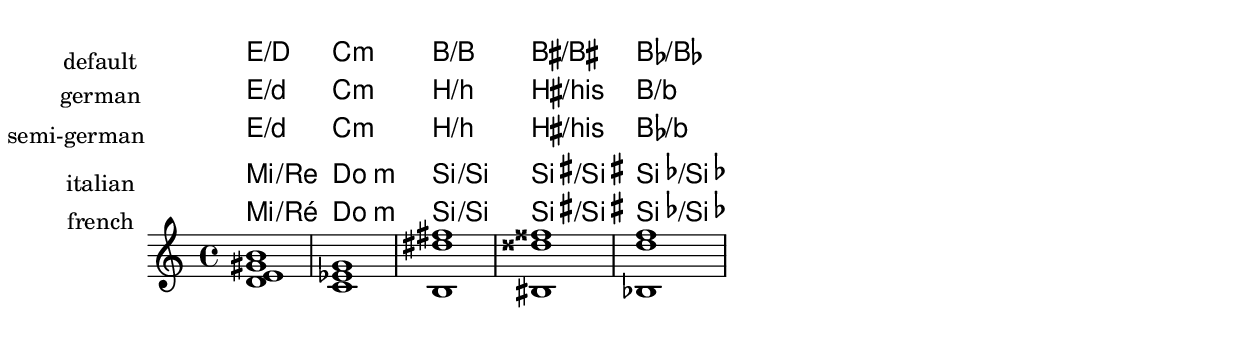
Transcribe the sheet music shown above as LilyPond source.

\version "2.11.51"
\header  {
    texidoc = "@cindex Chord Names German
The english naming of chords (default) can be changed to german 
(@code{\germanChords} replaces B and Bes to H and B), semi-german 
(@code{\semiGermanChords} replaces B and Bes to H and Bb), italian
(@code{\italianChords} uses Do Re Mi Fa Sol La Si), or french
(@code{\frenchChords} replaces Re to Ré).

" }

scm = \chordmode {
    e1/d c:m
    % c/c cis/cis
    % yeah, we get the idea. -hwn
    
    % cisis/cisis ces/ces ceses/ceses
    b/b bis/bis bes/bes
    % beses/beses
} 


\layout {
    ragged-right = ##t 
    \context {\ChordNames \consists Instrument_name_engraver }
}

<<
    \new ChordNames {
	\set instrumentName = #"default"
	\scm
    }
    \new ChordNames {
	\set instrumentName = #"german"
	\germanChords \scm }
    \new ChordNames {
	\set instrumentName = #"semi-german"
	\semiGermanChords \scm }
    \new ChordNames {
	\set instrumentName = #"italian"
	\italianChords \scm }
    \new ChordNames {
	\set instrumentName = #"french"
	\frenchChords \scm }

    \context Voice { \scm }
>>
